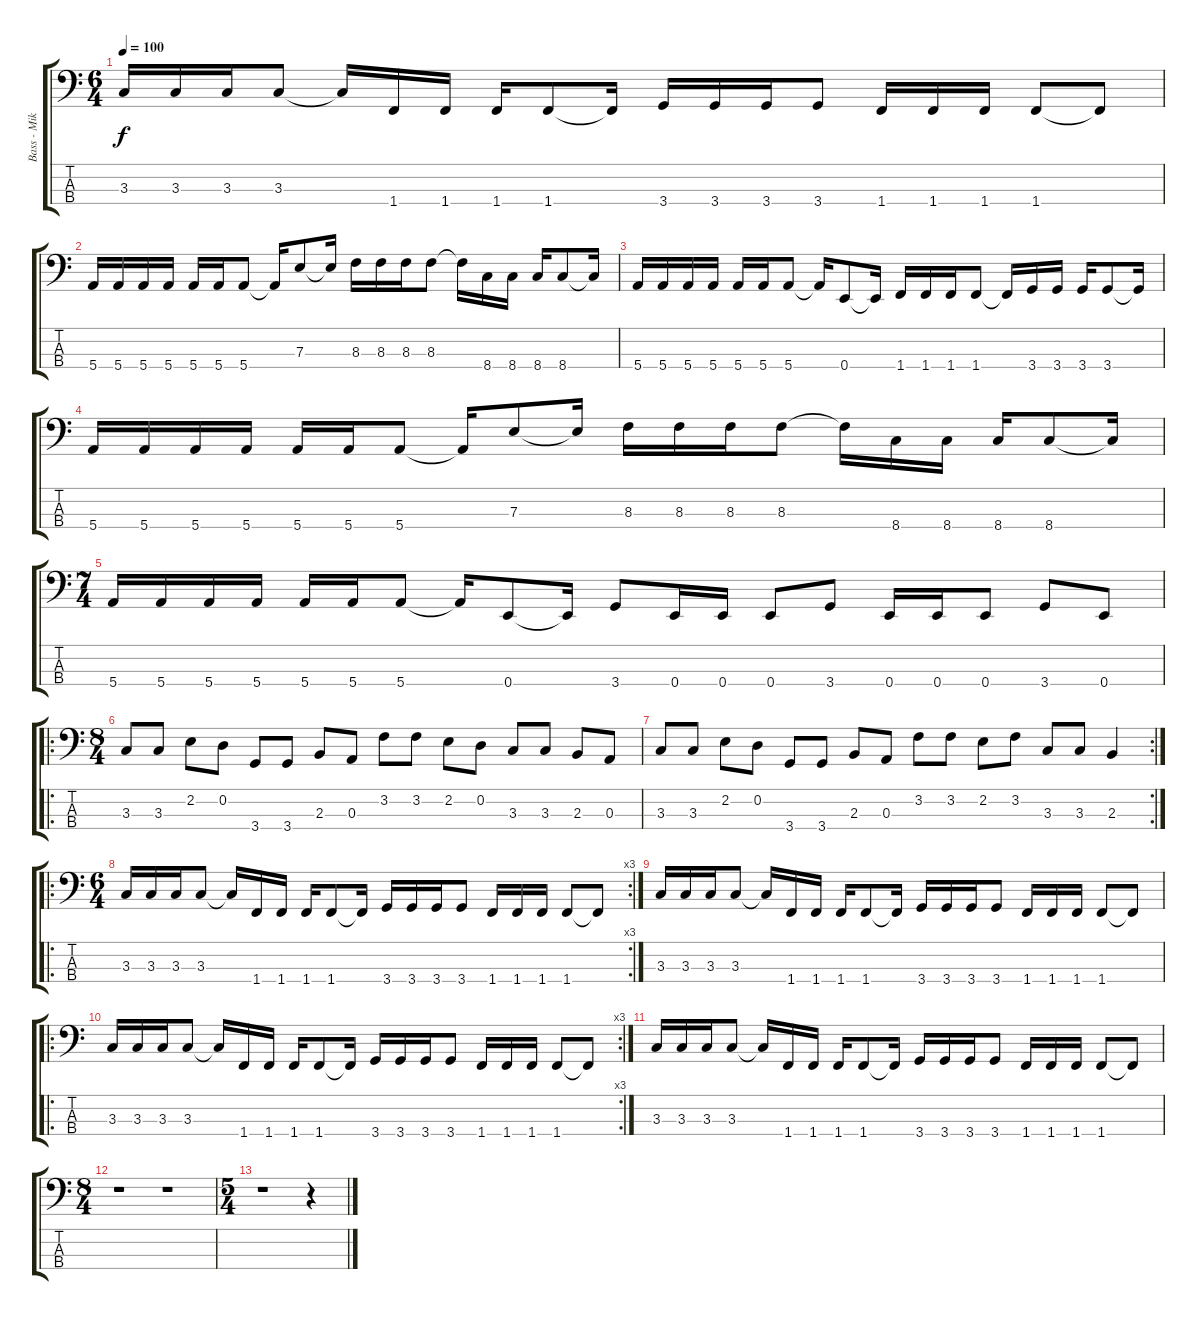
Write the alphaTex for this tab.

\track ("Bass - Mike" "Bass - Mik") {instrument electricbasspick}
\staff {score tabs}
\tuning (G2 D2 A1 E1) {hide}
\ts (6 4)
\tempo 100
\clef f4
\ks c
3.3.16{dy f} 3.3.16 3.3.16 3.3.8 3.3{t}.16 1.4.16 1.4.16 1.4.16 1.4.8 1.4{t}.16 3.4.16 3.4.16 3.4.16 3.4.8 1.4.16 1.4.16 1.4.16 1.4.8 1.4{t}.8 |
5.4.16 5.4.16 5.4.16 5.4.16 5.4.16 5.4.16 5.4.8 5.4{t}.16 7.3.8 7.3{t}.16 8.3.16 8.3.16 8.3.16 8.3.8 8.3{t}.16 8.4.16 8.4.16 8.4.16 8.4.8 8.4{t}.16 |
5.4.16 5.4.16 5.4.16 5.4.16 5.4.16 5.4.16 5.4.8 5.4{t}.16 0.4.8 0.4{t}.16 1.4.16 1.4.16 1.4.16 1.4.8 1.4{t}.16 3.4.16 3.4.16 3.4.16 3.4.8 3.4{t}.16 |
5.4.16 5.4.16 5.4.16 5.4.16 5.4.16 5.4.16 5.4.8 5.4{t}.16 7.3.8 7.3{t}.16 8.3.16 8.3.16 8.3.16 8.3.8 8.3{t}.16 8.4.16 8.4.16 8.4.16 8.4.8 8.4{t}.16 |
\ts (7 4)
5.4.16 5.4.16 5.4.16 5.4.16 5.4.16 5.4.16 5.4.8 5.4{t}.16 0.4.8 0.4{t}.16 3.4.8 0.4.16 0.4.16 0.4.8 3.4.8 0.4.16 0.4.16 0.4.8 3.4.8 0.4.8 |
\ro
\ts (8 4)
3.3.8 3.3.8 2.2.8 0.2.8 3.4.8 3.4.8 2.3.8 0.3.8 3.2.8 3.2.8 2.2.8 0.2.8 3.3.8 3.3.8 2.3.8 0.3.8 |
\rc 2
3.3.8 3.3.8 2.2.8 0.2.8 3.4.8 3.4.8 2.3.8 0.3.8 3.2.8 3.2.8 2.2.8 3.2.8 3.3.8 3.3.8 2.3.4 |
\ro
\rc 3
\ts (6 4)
3.3.16 3.3.16 3.3.16 3.3.8 3.3{t}.16 1.4.16 1.4.16 1.4.16 1.4.8 1.4{t}.16 3.4.16 3.4.16 3.4.16 3.4.8 1.4.16 1.4.16 1.4.16 1.4.8 1.4{t}.8 |
3.3.16 3.3.16 3.3.16 3.3.8 3.3{t}.16 1.4.16 1.4.16 1.4.16 1.4.8 1.4{t}.16 3.4.16 3.4.16 3.4.16 3.4.8 1.4.16 1.4.16 1.4.16 1.4.8 1.4{t}.8 |
\ro
\rc 3
3.3.16 3.3.16 3.3.16 3.3.8 3.3{t}.16 1.4.16 1.4.16 1.4.16 1.4.8 1.4{t}.16 3.4.16 3.4.16 3.4.16 3.4.8 1.4.16 1.4.16 1.4.16 1.4.8 1.4{t}.8 |
3.3.16 3.3.16 3.3.16 3.3.8 3.3{t}.16 1.4.16 1.4.16 1.4.16 1.4.8 1.4{t}.16 3.4.16 3.4.16 3.4.16 3.4.8 1.4.16 1.4.16 1.4.16 1.4.8 1.4{t}.8 |
\ts (8 4)
r.1 r.1 |
\ts (5 4)
r.1 r.4
